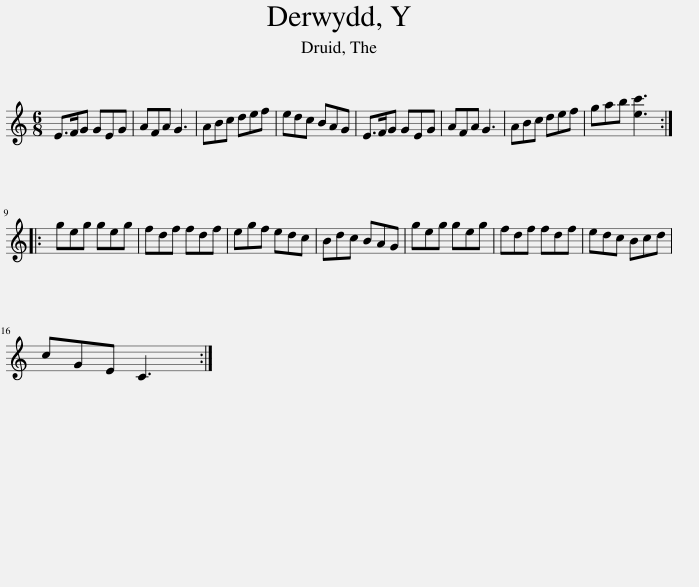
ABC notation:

X:1
L:1/8
M:6/8
I:linebreak $
K:C
V:1 treble
V:1
 E>FG GEG | AFA G3 | ABc def | edc BAG | E>FG GEG | %5
 AFA G3 | ABc def | gab [ec']3 ::$ geg geg | fdf fdf | %10
 egf edc | Bdc BAG | geg geg | fdf fdf | edc Bcd |$ %15
 cGE C3 :| %16
